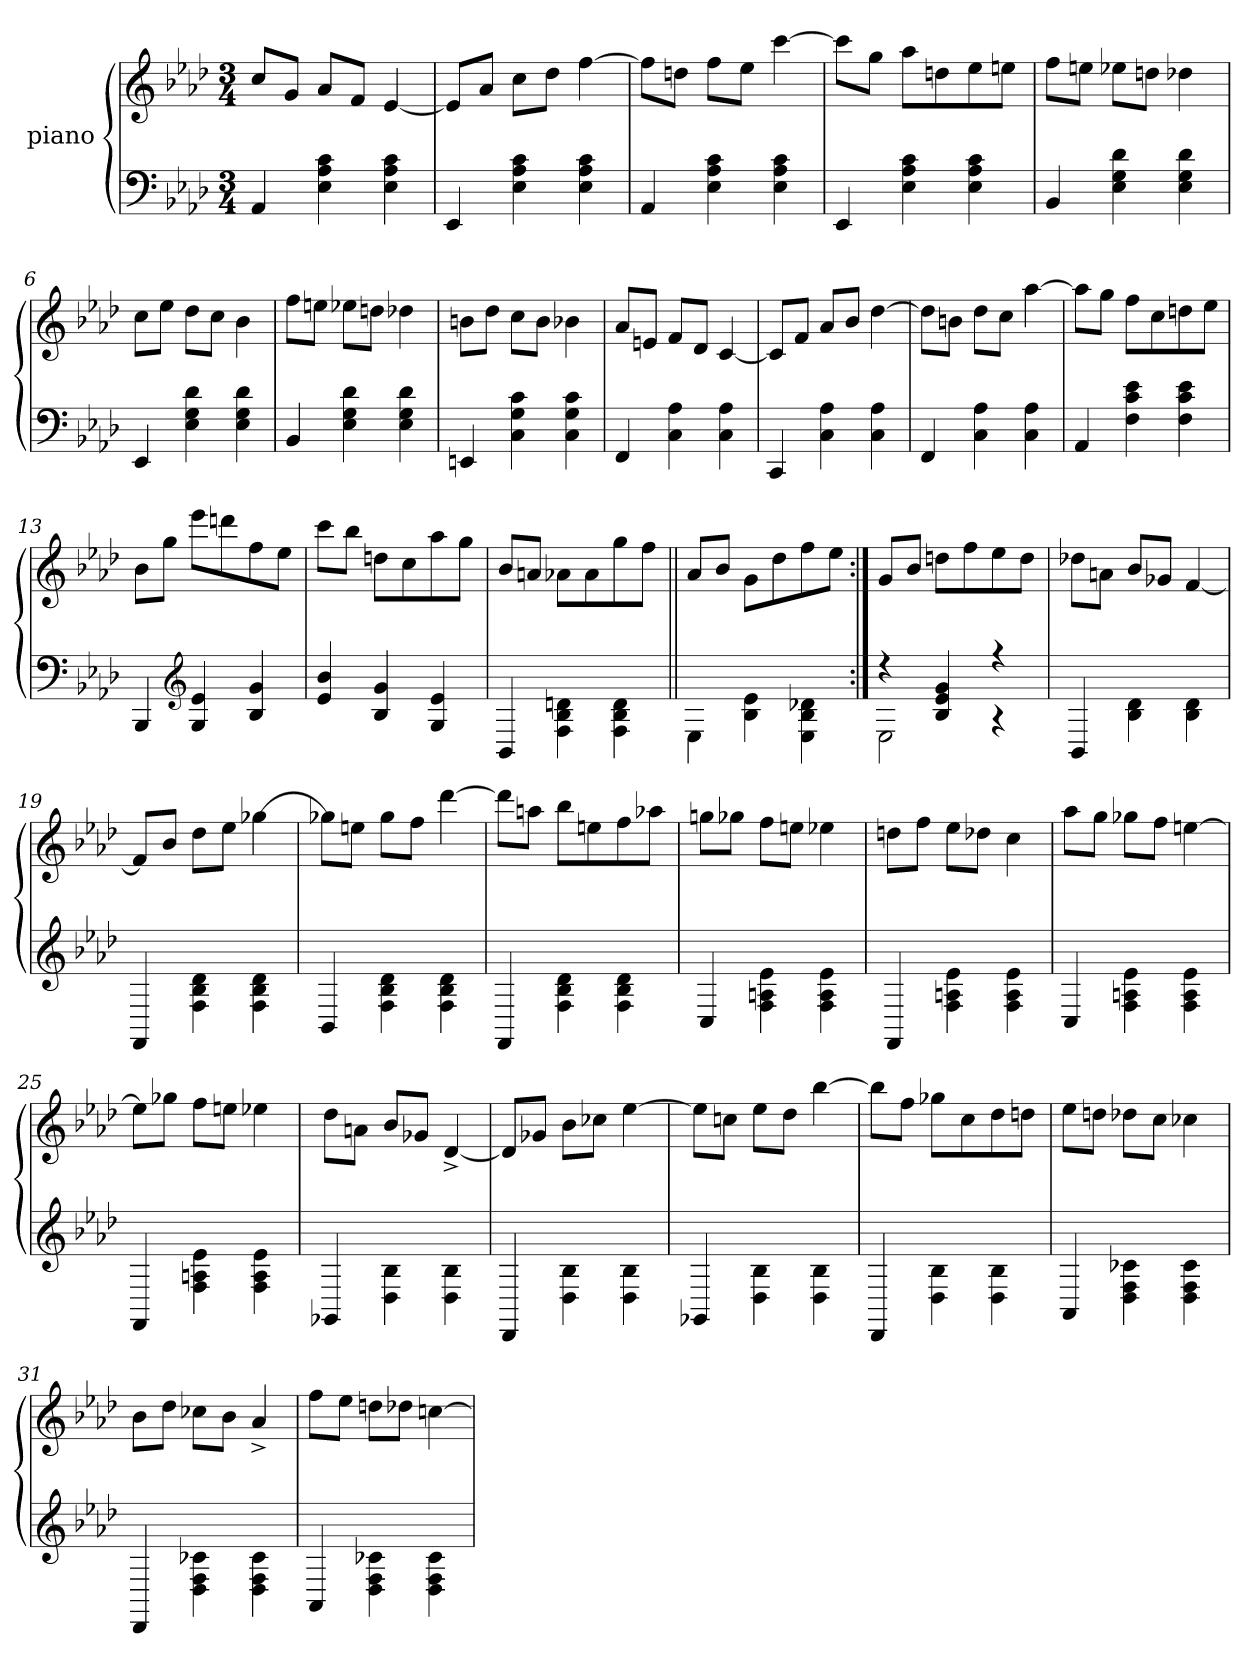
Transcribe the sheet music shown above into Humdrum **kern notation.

**kern	**kern
*part2	*part1
*staff2	*staff1
*I"piano	*I"piano
*clefF4	*clefG2
*k[b-e-a-d-]	*k[b-e-a-d-]
*M3/4	*M3/4
=1	=1
4AA-/	8cc/L
.	8g/J
4E-\ 4A-\ 4c\	8a-/L
.	8f/J
4E-\ 4A-\ 4c\	[4e-/
=2	=2
4EE-/	8e-/L]
.	8a-/J
4E-\ 4A-\ 4c\	8cc\L
.	8dd-\J
4E-\ 4A-\ 4c\	[4ff\
=3	=3
4AA-/	8ff\L]
.	8ddn\J
4E-\ 4A-\ 4c\	8ff\L
.	8ee-\J
4E-\ 4A-\ 4c\	[4ccc\
=4	=4
4EE-/	8ccc\L]
.	8gg\J
4E-\ 4A-\ 4c\	8aa-\L
.	8ddn\
4E-\ 4A-\ 4c\	8ee-\
.	8een\J
=5	=5
4BB-/	8ff\L
.	8een\J
4E-\ 4G\ 4d-\	8ee-X\L
.	8ddn\J
4E-\ 4G\ 4d-\	4dd-X\
=6	=6
4EE-/	8cc\L
.	8ee-\J
4E-\ 4G\ 4d-\	8dd-\L
.	8cc\J
4E-\ 4G\ 4d-\	4b-\
=7	=7
4BB-/	8ff\L
.	8een\J
4E-\ 4G\ 4d-\	8ee-X\L
.	8ddn\J
4E-\ 4G\ 4d-\	4dd-X\
=8	=8
4EEn/	8bn\L
.	8dd-\J
4C\ 4G\ 4c\	8cc\L
.	8b\J
4C\ 4G\ 4c\	4b-X\
=9	=9
4FF/	8a-/L
.	8en/J
4C\ 4A-\	8f/L
.	8d-/J
4C\ 4A-\	[4c/
=10	=10
4CC/	8c/L]
.	8f/J
4C\ 4A-\	8a-/L
.	8b-/J
4C\ 4A-\	[4dd-\
=11	=11
4FF/	8dd-\L]
.	8bn\J
4C\ 4A-\	8dd-\L
.	8cc\J
4C\ 4A-\	[4aa-\
=12	=12
4AA-/	8aa-\L]
.	8gg\J
4F\ 4c\ 4e-\	8ff\L
.	8cc\
4F\ 4c\ 4e-\	8ddn\
.	8ee-\J
=13	=13
4BBB-/	8b-\L
.	8gg\J
*clefG2	*
4G/ 4e-/	8eee-\L
.	8dddn\
4B-/ 4g/	8ff\
.	8ee-\J
=14	=14
4e-/ 4b-/	8ccc\L
.	8bb-\J
4B-/ 4g/	8ddn\L
.	8cc\
4G/ 4e-/	8aa-\
.	8gg\J
=15	=15
4BB-/	8b-/L
.	8an/J
4F\ 4B-\ 4dn\	8a-X\L
.	8a-\
4F\ 4B-\ 4d\	8gg\
.	8ff\J
=16||	=16||
4E-\	8a-/L
.	8b-/J
4B-\ 4e-\	8g\L
.	8dd-\
4E-\ 4B-\ 4d-X\	8ff\
.	8ee-\J
=17:|!	=17:|!
*^	*
4r	2E-\	8g/L
.	.	8b-/J
4B-/ 4e-/ 4g/	.	8ddn\L
.	.	8ff\
4r	4r	8ee-\
.	.	8dd\J
*v	*v	*
=18	=18
4BB-/	8dd-X\L
.	8an\J
4B-\ 4d-\	8b-/L
.	8g-X/J
4B-\ 4d-\	[4f/
=19	=19
4FF/	8f/L]
.	8b-/J
4F\ 4B-\ 4d-\	8dd-\L
.	8ee-\J
4F\ 4B-\ 4d-\	[4gg-X\
=20	=20
4BB-/	8gg-X\L]
.	8een\J
4F\ 4B-\ 4d-\	8gg-\L
.	8ff\J
4F\ 4B-\ 4d-\	[4ddd-\
=21	=21
4FF/	8ddd-\L]
.	8aan\J
4F\ 4B-\ 4d-\	8bb-\L
.	8een\
4F\ 4B-\ 4d-\	8ff\
.	8aa-X\J
=22	=22
4C/	8ggn\L
.	8gg-X\J
4F\ 4An\ 4e-\	8ff\L
.	8een\J
4F\ 4A\ 4e-\	4ee-X\
=23	=23
4FF/	8ddn\L
.	8ff\J
4F\ 4An\ 4e-\	8ee-\L
.	8dd-X\J
4F\ 4A\ 4e-\	4cc\
=24	=24
4C/	8aa-\L
.	8gg\J
4F\ 4An\ 4e-\	8gg-X\L
.	8ff\J
4F\ 4A\ 4e-\	[4een\
=25	=25
4FF/	8een\L]
.	8gg-X\J
4F\ 4An\ 4e-\	8ff\L
.	8een\J
4F\ 4A\ 4e-\	4ee-X\
=26	=26
4GG-X/	8dd-\L
.	8an\J
4D-\ 4B-\	8b-/L
.	8g-X/J
4D-\ 4B-\	[4d-^>/
=27	=27
4DD-/	8d-/L]
.	8g-X/J
4D-\ 4B-\	8b-\L
.	8cc-X\J
4D-\ 4B-\	[4ee-\
=28	=28
4GG-X/	8ee-\L]
.	8ccn\J
4D-\ 4B-\	8ee-\L
.	8dd-\J
4D-\ 4B-\	[4bb-\
=29	=29
4DD-/	8bb-\L]
.	8ff\J
4D-\ 4B-\	8gg-X\L
.	8cc\
4D-\ 4B-\	8dd-\
.	8ddn\J
=30	=30
4AA-/	8ee-\L
.	8ddn\J
4D-\ 4F\ 4c-X\	8dd-X\L
.	8cc\J
4D-\ 4F\ 4c-\	4cc-X\
=31	=31
4DD-/	8b-\L
.	8dd-\J
4D-\ 4F\ 4c-X\	8cc-X\L
.	8b-\J
4D-\ 4F\ 4c-\	4a-^>/
=32	=32
4AA-/	8ff\L
.	8ee-\J
4D-\ 4F\ 4c-X\	8ddn\L
.	8dd-X\J
4D-\ 4F\ 4c-\	[4ccn\
=	=
*-	*-
